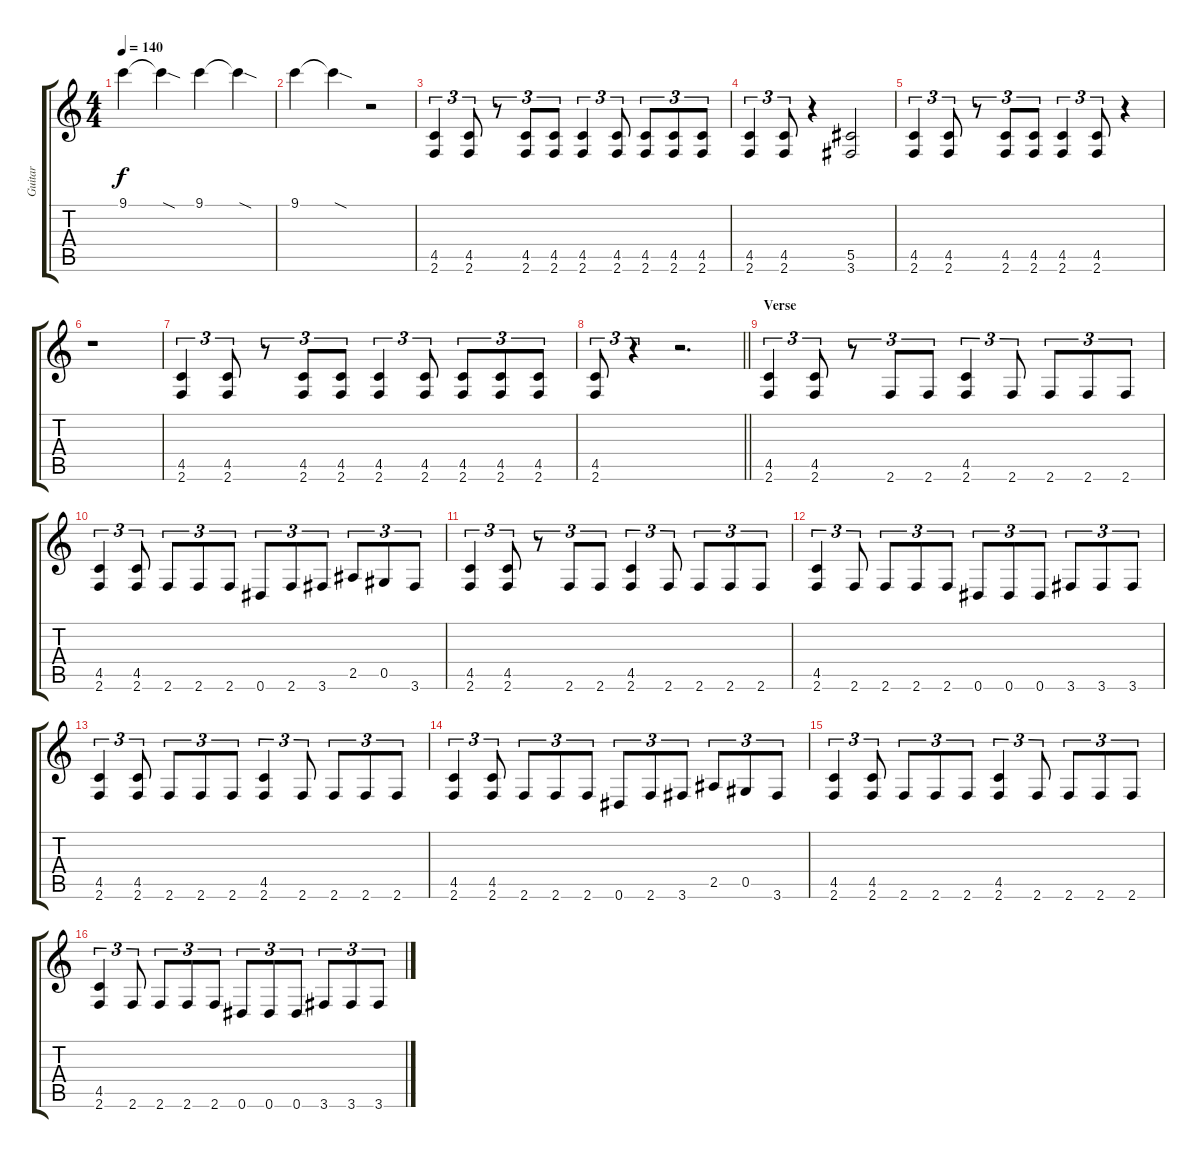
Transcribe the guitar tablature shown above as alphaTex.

\track ("Guitar" "Guitar") {instrument distortionguitar}
\staff {score tabs}
\tuning (Eb4 Bb3 Gb3 Db3 Ab2 Eb2) {hide}
\ts (4 4)
\tempo 140
\clef g2
\ks c
9.1.4{dy f} 9.1{sod t}.4 9.1.4{volume 8 balance 3} 9.1{sod t}.4 |
9.1.4{volume 6 balance 13} 9.1{sod t}.4 r.2 |
(4.5 2.6).4{tu (3 2) volume 11 balance 11} (4.5 2.6).8{tu (3 2)} r.8{tu (3 2)} (4.5 2.6).8{tu (3 2)} (4.5 2.6).8{tu (3 2)} (4.5 2.6).4{tu (3 2)} (4.5 2.6).8{tu (3 2)} (4.5 2.6).8{tu (3 2)} (4.5 2.6).8{tu (3 2)} (4.5 2.6).8{tu (3 2)} |
(4.5 2.6).4{tu (3 2)} (4.5 2.6).8{tu (3 2)} r.4 (5.5 3.6).2 |
(4.5 2.6).4{tu (3 2)} (4.5 2.6).8{tu (3 2)} r.8{tu (3 2)} (4.5 2.6).8{tu (3 2)} (4.5 2.6).8{tu (3 2)} (4.5 2.6).4{tu (3 2)} (4.5 2.6).8{tu (3 2)} r.4 |
r.1 |
(4.5 2.6).4{tu (3 2)} (4.5 2.6).8{tu (3 2)} r.8{tu (3 2)} (4.5 2.6).8{tu (3 2)} (4.5 2.6).8{tu (3 2)} (4.5 2.6).4{tu (3 2)} (4.5 2.6).8{tu (3 2)} (4.5 2.6).8{tu (3 2)} (4.5 2.6).8{tu (3 2)} (4.5 2.6).8{tu (3 2)} |
\barLineRight lightlight
(4.5 2.6).8{tu (3 2)} r.4{tu (3 2)} r.2{d} |
\section ("" "Verse")
(4.5 2.6).4{tu (3 2)} (4.5 2.6).8{tu (3 2)} r.8{tu (3 2)} 2.6.8{tu (3 2)} 2.6.8{tu (3 2)} (4.5 2.6).4{tu (3 2)} 2.6.8{tu (3 2)} 2.6.8{tu (3 2)} 2.6.8{tu (3 2)} 2.6.8{tu (3 2)} |
(4.5 2.6).4{tu (3 2)} (4.5 2.6).8{tu (3 2)} 2.6.8{tu (3 2)} 2.6.8{tu (3 2)} 2.6.8{tu (3 2)} 0.6.8{tu (3 2)} 2.6.8{tu (3 2)} 3.6.8{tu (3 2)} 2.5.8{tu (3 2)} 0.5.8{tu (3 2)} 3.6.8{tu (3 2)} |
(4.5 2.6).4{tu (3 2)} (4.5 2.6).8{tu (3 2)} r.8{tu (3 2)} 2.6.8{tu (3 2)} 2.6.8{tu (3 2)} (4.5 2.6).4{tu (3 2)} 2.6.8{tu (3 2)} 2.6.8{tu (3 2)} 2.6.8{tu (3 2)} 2.6.8{tu (3 2)} |
(4.5 2.6).4{tu (3 2)} 2.6.8{tu (3 2)} 2.6.8{tu (3 2)} 2.6.8{tu (3 2)} 2.6.8{tu (3 2)} 0.6.8{tu (3 2)} 0.6.8{tu (3 2)} 0.6.8{tu (3 2)} 3.6.8{tu (3 2)} 3.6.8{tu (3 2)} 3.6.8{tu (3 2)} |
(4.5 2.6).4{tu (3 2)} (4.5 2.6).8{tu (3 2)} 2.6.8{tu (3 2)} 2.6.8{tu (3 2)} 2.6.8{tu (3 2)} (4.5 2.6).4{tu (3 2)} 2.6.8{tu (3 2)} 2.6.8{tu (3 2)} 2.6.8{tu (3 2)} 2.6.8{tu (3 2)} |
(4.5 2.6).4{tu (3 2)} (4.5 2.6).8{tu (3 2)} 2.6.8{tu (3 2)} 2.6.8{tu (3 2)} 2.6.8{tu (3 2)} 0.6.8{tu (3 2)} 2.6.8{tu (3 2)} 3.6.8{tu (3 2)} 2.5.8{tu (3 2)} 0.5.8{tu (3 2)} 3.6.8{tu (3 2)} |
(4.5 2.6).4{tu (3 2)} (4.5 2.6).8{tu (3 2)} 2.6.8{tu (3 2)} 2.6.8{tu (3 2)} 2.6.8{tu (3 2)} (4.5 2.6).4{tu (3 2)} 2.6.8{tu (3 2)} 2.6.8{tu (3 2)} 2.6.8{tu (3 2)} 2.6.8{tu (3 2)} |
(4.5 2.6).4{tu (3 2)} 2.6.8{tu (3 2)} 2.6.8{tu (3 2)} 2.6.8{tu (3 2)} 2.6.8{tu (3 2)} 0.6.8{tu (3 2)} 0.6.8{tu (3 2)} 0.6.8{tu (3 2)} 3.6.8{tu (3 2)} 3.6.8{tu (3 2)} 3.6.8{tu (3 2)}
